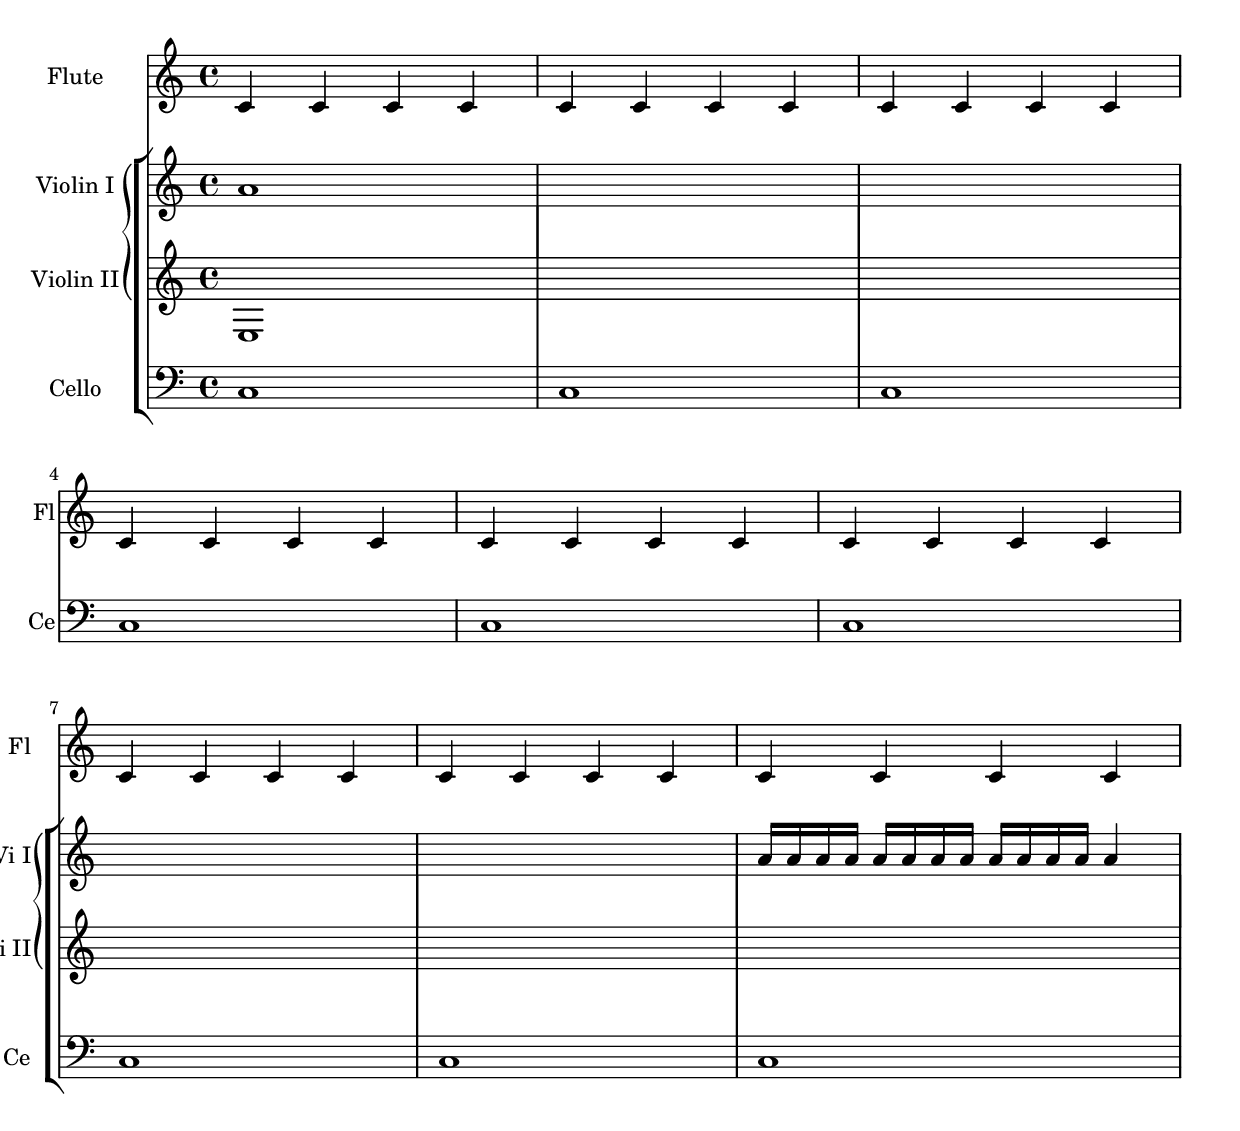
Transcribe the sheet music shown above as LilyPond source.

%% DO NOT EDIT this file manually; it is automatically
%% generated from LSR http://lsr.dsi.unimi.it
%% Make any changes in LSR itself, or in Documentation/snippets/new/ ,
%% and then run scripts/auxiliar/makelsr.py
%%
%% This file is in the public domain.
\version "2.16.0"

\header {
  lsrtags = "contexts-and-engravers"

  texidoc = "
In orchestral scores sometimes single or groups of instruments are
silent for a while and their staves can be removed for that time (with
@code{\\removeEmptStaves}).


When they play again it is often preferred to show the staves of all
instruments of such a group. this can be done adding the
@code{Keep_alive_together_engraver} in the grouper (e.g. a GrandStaff
or a StaffGroup)


In the example the violins are silent in the 2nd system and in the 3rd
system. Only the first violin plays the last measure but the staff of
the second violin is also displayed.

"
  doctitle = "Displaying a whole GrandStaff system if only one of its staves is alive"
} % begin verbatim

\score {
  <<
    \new StaffGroup = "StaffGroup_woodwinds" <<
      \new Staff = "Staff_flute" \with {
        instrumentName = "Flute"
        shortInstrumentName = "Fl"}
        \relative { \repeat unfold 3 { c'4 c c c | c c c c | c c c c | \break } }
    >>
    \new StaffGroup = "StaffGroup_Strings" <<
      \new GrandStaff = "GrandStaff_violins" <<
        \new Staff = "StaffViolinI" \with {
          instrumentName = "Violin I"
          shortInstrumentName = "Vi I"}
          \relative c'' { a1 \repeat unfold 7 { s1 } \repeat unfold 12 a16  a4}
        \new Staff = "StaffViolinII" \with {
          instrumentName = "Violin II"
          shortInstrumentName = "Vi II"}
          \relative { e1 \repeat unfold 8 { s1 } }
      >>
      \new Staff = "Staff_cello" \with {
        instrumentName = "Cello"
        shortInstrumentName = "Ce"}
        \relative c { \clef bass \repeat unfold 9 { c1 }}
    >>
  >>
}
\layout {
  \context {
    \GrandStaff
    \consists Keep_alive_together_engraver
  }
  \context {
    \Staff
    \RemoveEmptyStaves
  }
}
